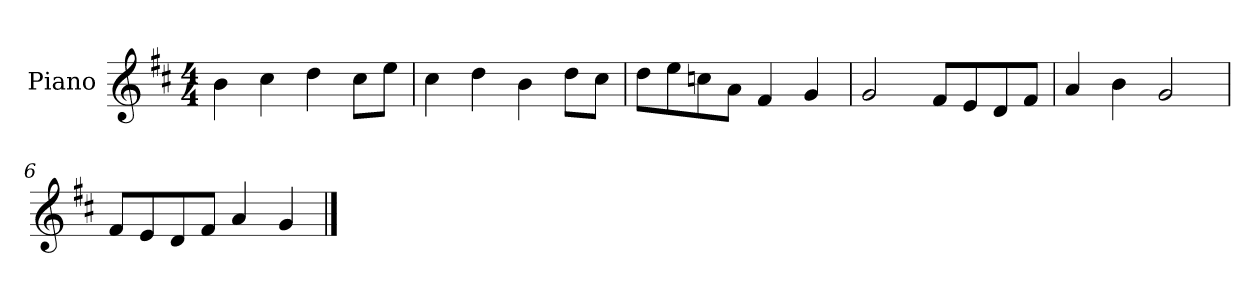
**kern
*part1
*staff1
*I"Piano
*I'P-no
*clefG2
*k[f#c#]
*M4/4
*MM90
=1
4b\
4cc#\
4dd\
8cc#\L
8ee\J
=2
4cc#\
4dd\
4b\
8dd\L
8cc#\J
=3
8dd\L
8ee\
8ccn\
8a\J
4f#/
4g/
=4
2g/
8f#/L
8e/
8d/
8f#/J
=5
4a/
4b\
2g/
=6
8f#/L
8e/
8d/
8f#/J
4a/
4g/
==
*-
